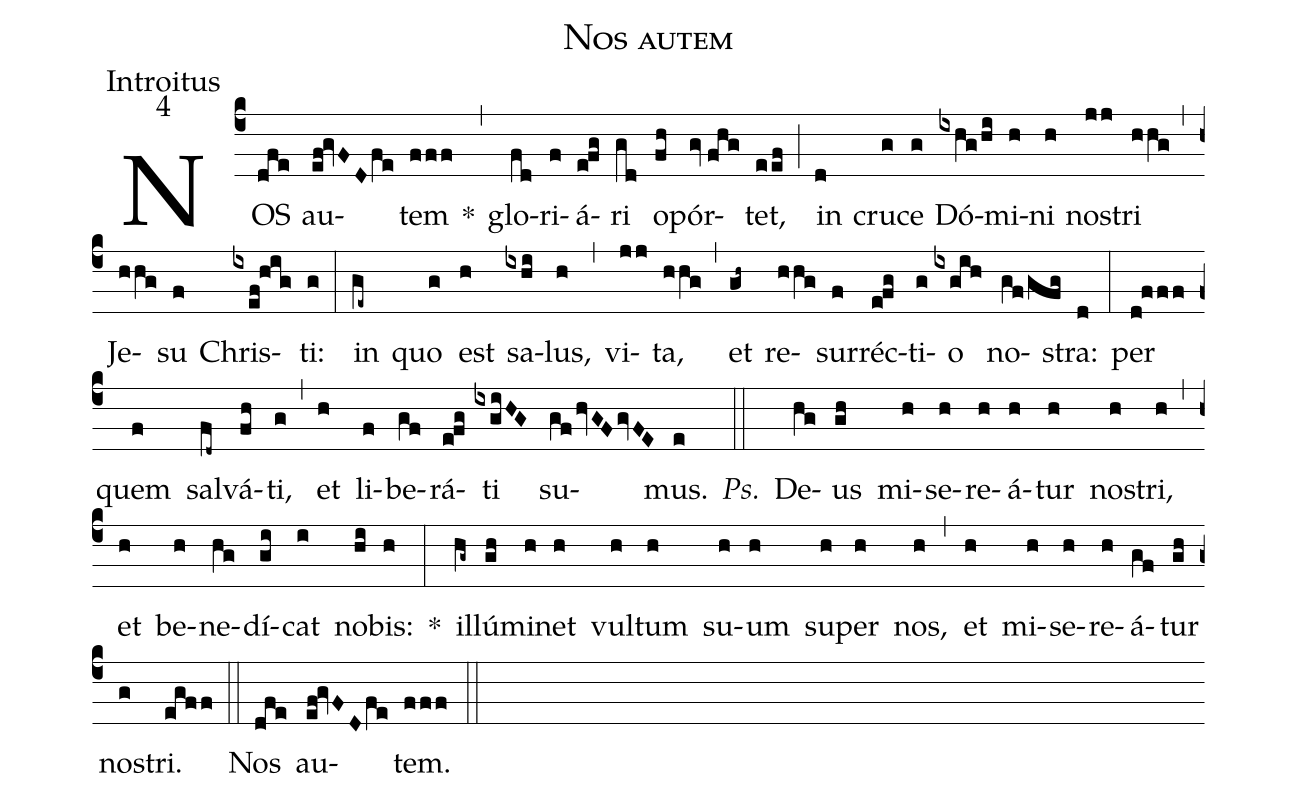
name:Nos autem;
office-part:Introitus;
mode:4;
%%
(c4) NOS(dfe) au(ef!gvFDfe)tem(fff) *(,) glo(fd)ri(f)á(e!fg)ri(gd) o(fh)pór(gv//fhg)tet,(eef) (;) in(d) cru(g)ce(g) Dó(ixhg/hi)mi(h)ni(h) no(jj)stri(hhg) (,) Je(hhg)su(f) Chris(ixef!hig)ti:(g) (:) in(ge~) quo(g) est(h) sa(ixhi)lus,(h) (,) vi(jj)ta,(hhg) (,) et(gh~) re(hhg)sur(f)réc(e!fg)ti(g)o(ixgih) no(gf/gfg)stra:(d) (:) per(d!fff) quem(f) sal(fd~)vá(fh)ti,(g) (,) et(h) li(f)be(gf)rá(e!fg)ti(ixgiHG) su(gfhvGFgvFE)mus.(e) <i>Ps.</i>(::) De(hg)us(gh) mi(h)se(h)re(h)á(h)tur(h) no(h)stri,(h) (,) et(h) be(h)ne(hg)dí(gi)cat(i) no(hi)bis:(h) *(:) il(hg~)lú(gh)mi(h)net(h) vul(h)tum(h) su(h)um(h) su(h)per(h) nos,(h) (,) et(h) mi(h)se(h)re(h)á(gf)tur(gh) no(g)stri.(egff) (::) Nos(dfe) au(ef!gvFD/fe)tem.(fff) (::)
